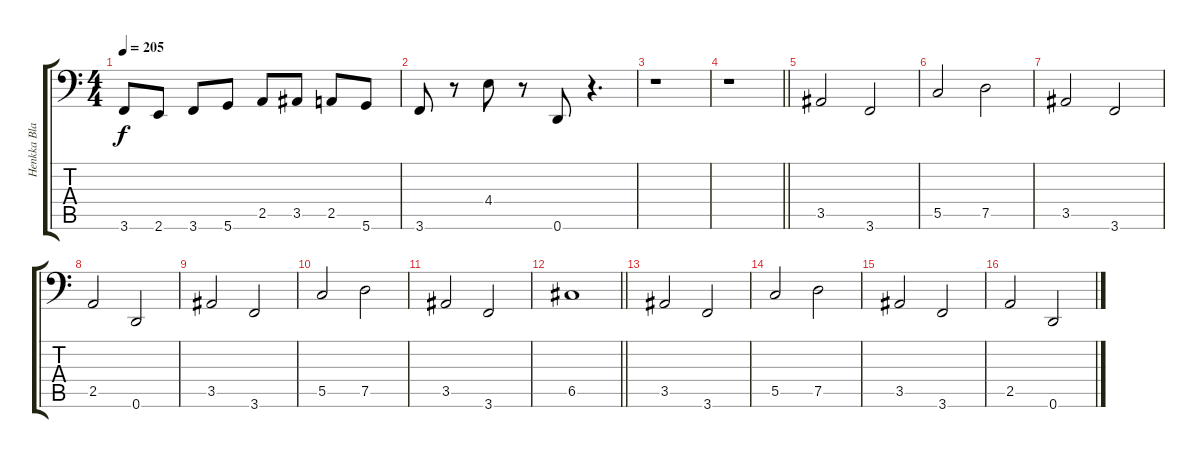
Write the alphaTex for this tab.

\track ("Henkka Blacksmith" "Henkka Bla") {instrument electricbasspick}
\staff {score tabs}
\tuning (D3 A2 F2 C2 G1 D1) {hide}
\ts (4 4)
\tempo 205
\clef f4
\ks c
3.6.8{dy f} 2.6.8 3.6.8 5.6.8 2.5.8 3.5.8 2.5.8 5.6.8 |
3.6.8 r.8 4.4.8 r.8 0.6.8 r.4{d} |
r.1 |
\barLineRight lightlight
r.1 |
3.5.2 3.6.2 |
5.5.2 7.5.2 |
3.5.2 3.6.2 |
2.5.2 0.6.2 |
3.5.2 3.6.2 |
5.5.2 7.5.2 |
3.5.2 3.6.2 |
\barLineRight lightlight
6.5.1 |
3.5.2 3.6.2 |
5.5.2 7.5.2 |
3.5.2 3.6.2 |
2.5.2 0.6.2
